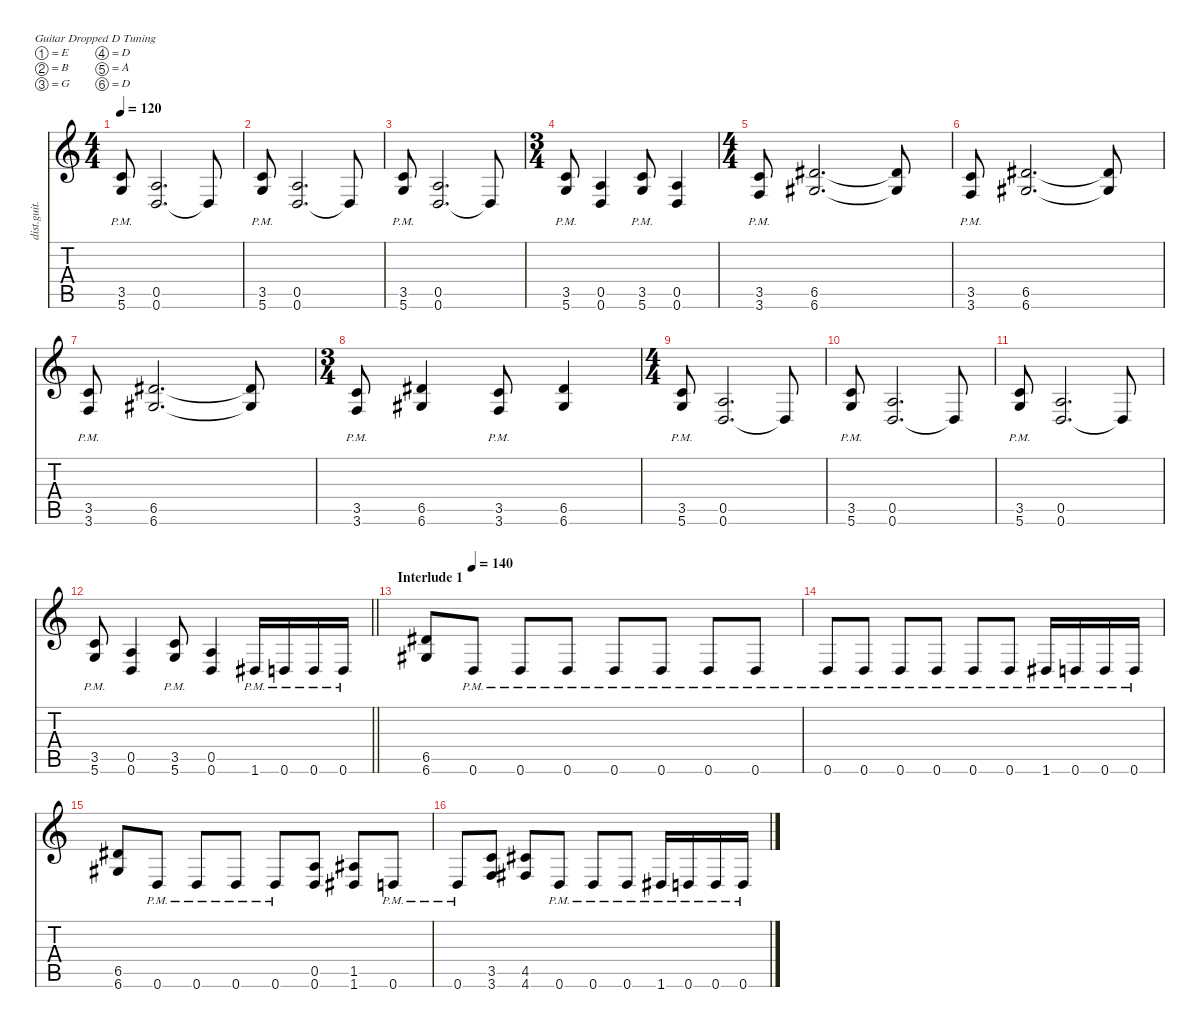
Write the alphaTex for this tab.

\defaultSystemsLayout 4
\hideDynamics
\bracketExtendMode nobrackets
\otherSystemsTrackNameOrientation horizontal
\track ("Willie Adler - Rhythm" "dist.guit.") {instrument distortionguitar}
\staff {score tabs}
\tuning (E4 B3 G3 D3 A2 D2)
\ts (4 4)
\beaming (8 2 2 2 2)
\tempo 120
\clef g2
\ks c
(3.5 5.6{pm}).8{dy f} (0.5 0.6).2{d} 0.6{t}.8 |
(3.5 5.6{pm}).8 (0.5 0.6).2{d} 0.6{t}.8 |
(3.5 5.6{pm}).8 (0.5 0.6).2{d} 0.6{t}.8 |
\ts (3 4)
\beaming (8 2 2 2)
(3.5 5.6{pm}).8 (0.5 0.6).4 (3.5 5.6{pm}).8 (0.5 0.6).4 |
\ts (4 4)
\beaming (8 2 2 2 2)
(3.5{pm} 3.6{pm}).8 (6.5{acc #} 6.6{acc #}).2{d} (6.5{t acc #} 6.6{t acc #}).8 |
(3.5{pm} 3.6{pm}).8 (6.5{acc #} 6.6{acc #}).2{d} (6.5{t acc #} 6.6{t acc #}).8 |
(3.5{pm} 3.6{pm}).8 (6.5{acc #} 6.6{acc #}).2{d} (6.5{t acc #} 6.6{t acc #}).8 |
\ts (3 4)
\beaming (8 2 2 2)
(3.5{pm} 3.6{pm}).8 (6.5{acc #} 6.6{acc #}).4 (3.5{pm} 3.6{pm}).8 (6.5{acc #} 6.6{acc #}).4 |
\ts (4 4)
\beaming (8 2 2 2 2)
(3.5 5.6{pm}).8 (0.5 0.6).2{d} 0.6{t}.8 |
(3.5 5.6{pm}).8 (0.5 0.6).2{d} 0.6{t}.8 |
(3.5 5.6{pm}).8 (0.5 0.6).2{d} 0.6{t}.8 |
\barLineRight lightlight
(3.5 5.6{pm}).8 (0.5 0.6).4 (3.5 5.6{pm}).8 (0.5 0.6).4 1.6{pm acc #}.16 0.6{pm}.16 0.6{pm}.16 0.6{pm}.16 |
\section ("" "Interlude 1")
\tempo (140 0.125)
(6.5{acc #} 6.6{acc #}).8 0.6{pm}.8 0.6{pm}.8 0.6{pm}.8 0.6{pm}.8 0.6{pm}.8 0.6{pm}.8 0.6{pm}.8 |
0.6{pm}.8 0.6{pm}.8 0.6{pm}.8 0.6{pm}.8 0.6{pm}.8 0.6{pm}.8 1.6{pm acc #}.16 0.6{pm}.16 0.6{pm}.16 0.6{pm}.16 |
(6.5{acc #} 6.6{acc #}).8 0.6{pm}.8 0.6{pm}.8 0.6{pm}.8 0.6{pm}.8 (0.5 0.6).8 (1.5{acc #} 1.6{acc #}).8 0.6{pm}.8 |
0.6{pm}.8 (3.5 3.6).8 (4.5{acc #} 4.6{acc #}).8 0.6{pm}.8 0.6{pm}.8 0.6{pm}.8 1.6{pm acc #}.16 0.6{pm}.16 0.6{pm}.16 0.6{pm}.16
